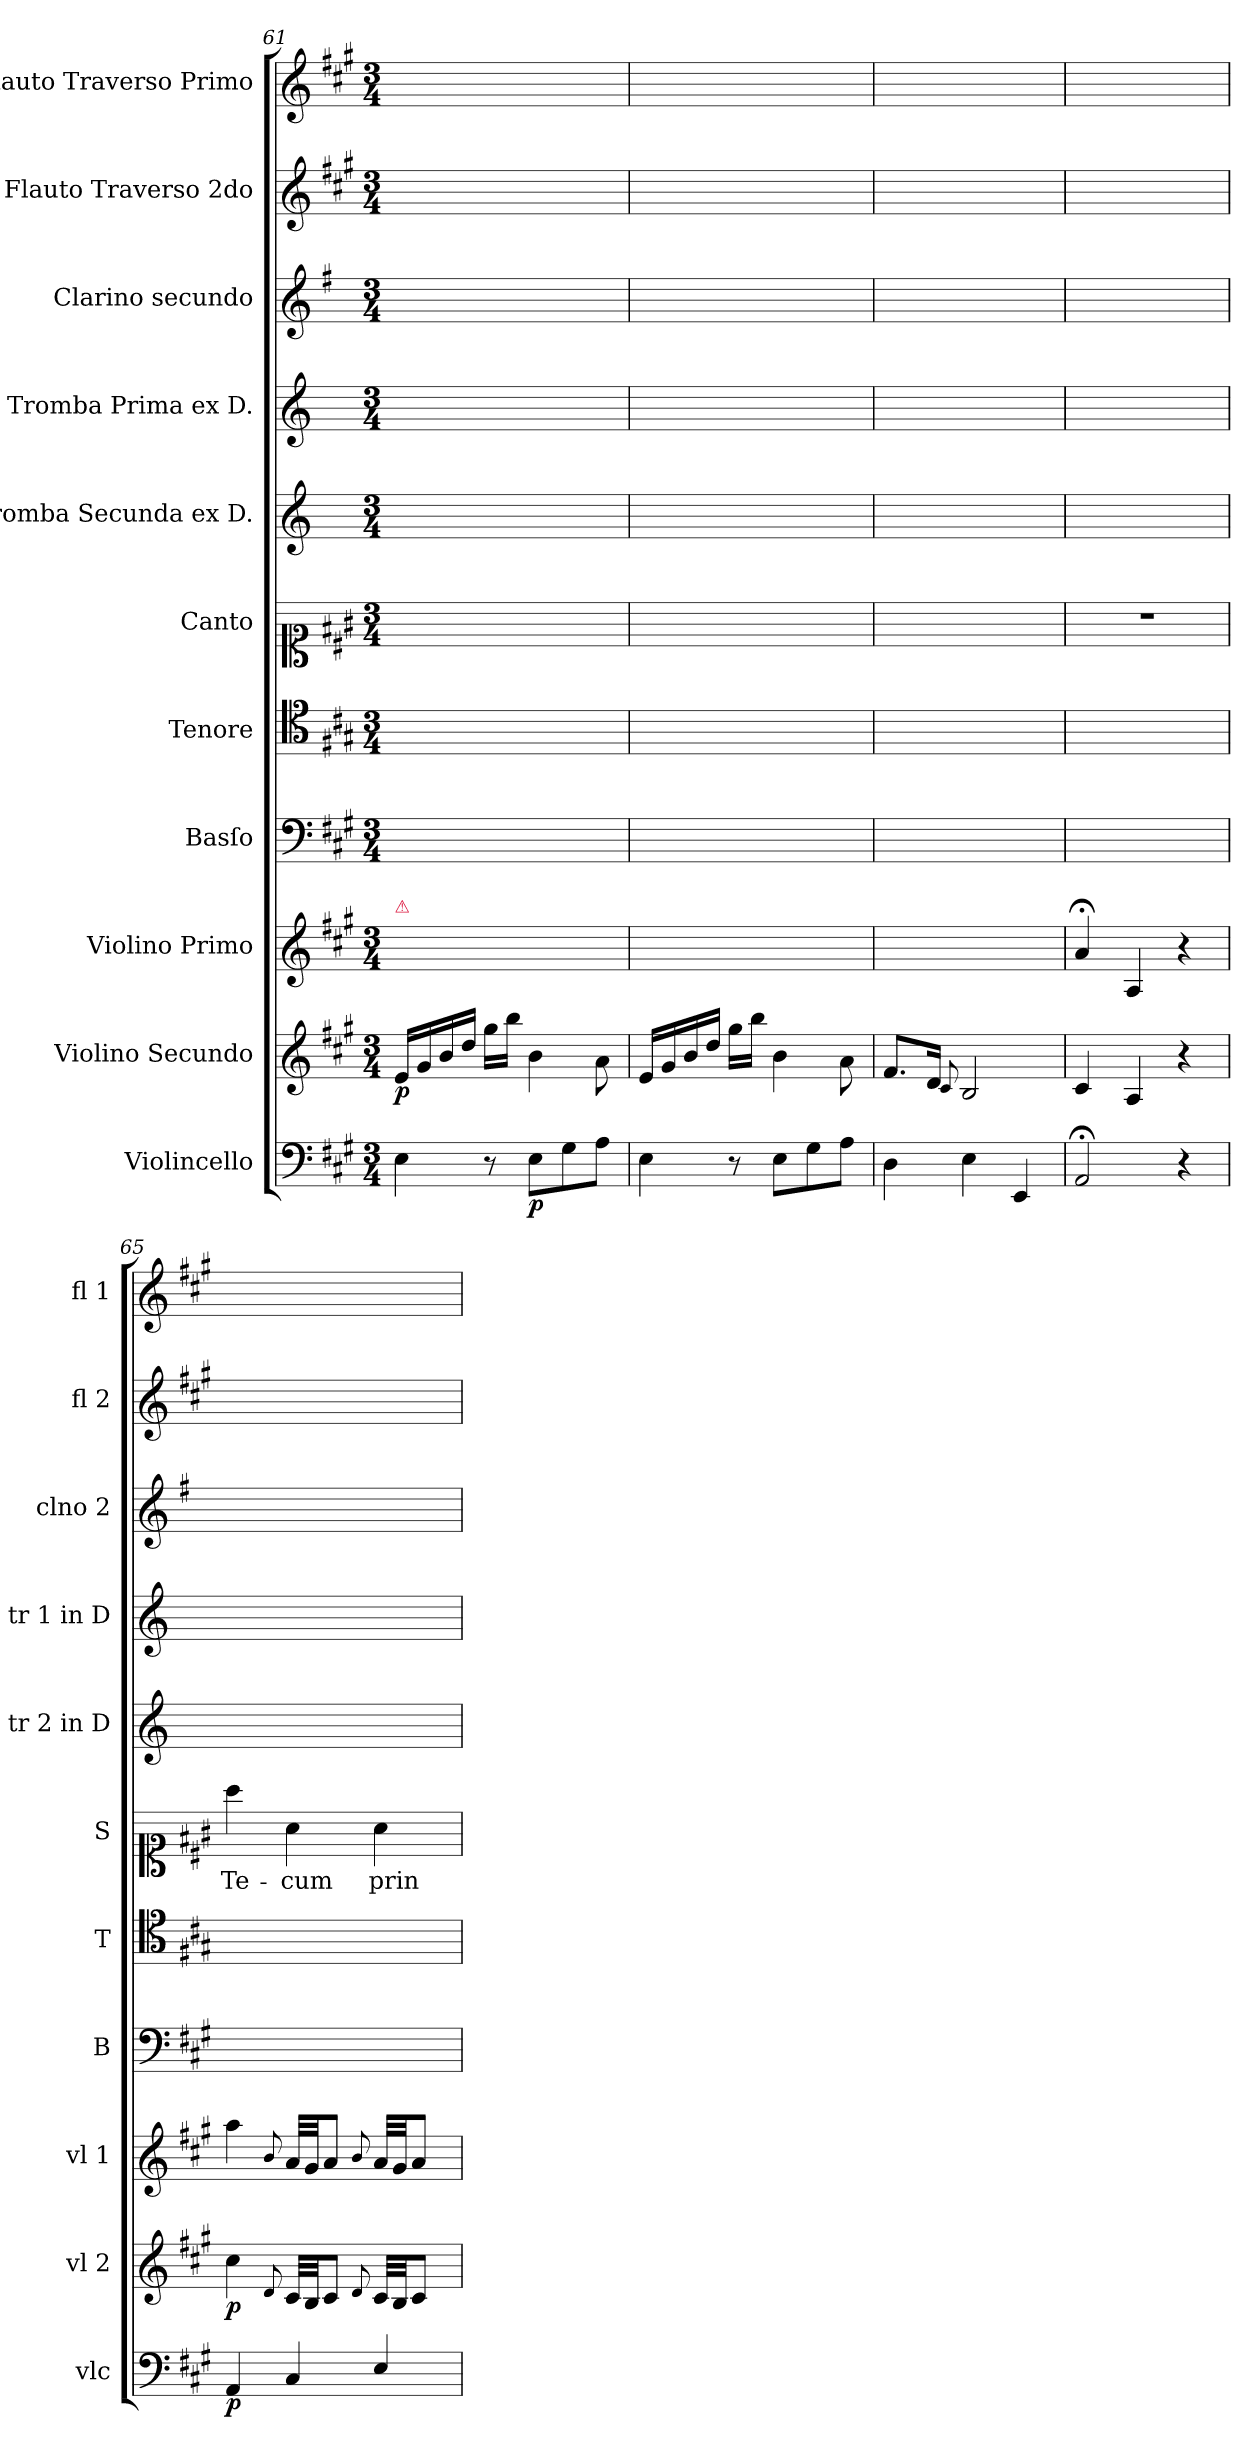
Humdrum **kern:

**kern	**dynam	**kern	**dynam	**kern	**kern	**kern	**kern	**text	**kern	**kern	**kern	**kern	**kern
*part11	*part11	*part10	*part10	*part9	*part8	*part7	*part6	*part6	*part5	*part4	*part3	*part2	*part1
*staff11	*staff11	*staff10	*staff10	*staff9	*staff8	*staff7	*staff6	*staff6	*staff5	*staff4	*staff3	*staff2	*staff1
*I"Violincello	*	*I"Violino Secundo	*	*I"Violino Primo	*I"Basſo	*I"Tenore	*I"Canto	*	*I"Tromba Secunda ex D.	*I"Tromba Prima ex D.	*I"Clarino secundo	*I"Flauto Traverso 2do	*I"Flauto Traverso Primo
*I'vlc	*	*I'vl 2	*	*I'vl 1	*I'B	*I'T	*I'S	*	*I'tr 2 in D	*I'tr 1 in D	*I'clno 2	*I'fl 2	*I'fl 1
*clefF4	*	*clefG2	*	*clefG2	*clefF4	*clefC4	*clefC1	*	*clefG2	*clefG2	*clefG2	*clefG2	*clefG2
*	*	*	*	*	*	*	*	*	*ITrd-1c-2	*ITrd-1c-2	*ITrd-1c-2	*	*
*k[f#c#g#]	*	*k[f#c#g#]	*	*k[f#c#g#]	*k[f#c#g#]	*k[f#c#g#]	*k[f#c#g#]	*	*k[f#c#]	*k[f#c#]	*k[f#c#g#]	*k[f#c#g#]	*k[f#c#g#]
*M3/4	*	*M3/4	*	*M3/4	*M3/4	*M3/4	*M3/4	*	*M3/4	*M3/4	*M3/4	*M3/4	*M3/4
=61	=61	=61	=61	=61	=61	=61	=61	=61	=61	=61	=61	=61	=61
!	!	!	!	!LO:TX:a:color=crimson:t=⚠	!	!	!	!	!	!	!	!	!
4E\	.	16e/LL	p.	16e/LLyy	2.ryy	2.ryy	2.ryy	.	2.ryy	2.ryy	2.ryy	2.ryy	2.ryy
.	.	16g#/	.	16g#/yy	.	.	.	.	.	.	.	.	.
.	.	16b/	.	16b/yy	.	.	.	.	.	.	.	.	.
.	.	16dd/JJ	.	16dd/JJyy	.	.	.	.	.	.	.	.	.
8r	.	16gg#\LL	.	16gg#\LLyy	.	.	.	.	.	.	.	.	.
.	.	16bb\JJ	.	16bb\JJyy	.	.	.	.	.	.	.	.	.
8E\L	p	4b\	.	4dd\yy	.	.	.	.	.	.	.	.	.
8G#\	.	.	.	.	.	.	.	.	.	.	.	.	.
8A\J	.	8a\	.	8cc#\yy	.	.	.	.	.	.	.	.	.
=62	=62	=62	=62	=62	=62	=62	=62	=62	=62	=62	=62	=62	=62
4E\	.	16e/LL	.	16e/LLyy	2.ryy	2.ryy	2.ryy	.	2.ryy	2.ryy	2.ryy	2.ryy	2.ryy
.	.	16g#/	.	16g#/yy	.	.	.	.	.	.	.	.	.
.	.	16b/	.	16b/yy	.	.	.	.	.	.	.	.	.
.	.	16dd/JJ	.	16dd/JJyy	.	.	.	.	.	.	.	.	.
8r	.	16gg#\LL	.	16gg#\LLyy	.	.	.	.	.	.	.	.	.
.	.	16bb\JJ	.	16bb\JJyy	.	.	.	.	.	.	.	.	.
8E\L	.	4b\	.	4dd\yy	.	.	.	.	.	.	.	.	.
8G#\	.	.	.	.	.	.	.	.	.	.	.	.	.
8A\J	.	8a\	.	8cc#\yy	.	.	.	.	.	.	.	.	.
=63	=63	=63	=63	=63	=63	=63	=63	=63	=63	=63	=63	=63	=63
4D\	.	8.f#/L	for	8.f#/Lyy	2.ryy	2.ryy	2.ryy	.	2.ryy	2.ryy	2.ryy	2.ryy	2.ryy
.	.	16d/Jk	.	16b/Jkyy	.	.	.	.	.	.	.	.	.
.	.	8qqc#/	.	8qqa/yy	.	.	.	.	.	.	.	.	.
4E\	.	2B/	.	2g#/yy	.	.	.	.	.	.	.	.	.
4EE/	.	.	.	.	.	.	.	.	.	.	.	.	.
=64	=64	=64	=64	=64	=64	=64	=64	=64	=64	=64	=64	=64	=64
2AA;<;/	.	4c#/	.	4a;</	2.ryy	2.ryy	2.r	.	2.ryy	2.ryy	2.ryy	2.ryy	2.ryy
.	.	4A/	.	4A/	.	.	.	.	.	.	.	.	.
4r	.	4r	.	4r	.	.	.	.	.	.	.	.	.
=65	=65	=65	=65	=65	=65	=65	=65	=65	=65	=65	=65	=65	=65
4AA/	p.	4cc#\	p.	4aa\	2.ryy	2.ryy	4aa\	Te-	2.ryy	2.ryy	2.ryy	2.ryy	2.ryy
.	.	8qqd/	.	8qqb/	.	.	.	.	.	.	.	.	.
4C#/	.	32c#/LLL	.	32a/LLL	.	.	4a\	-cum	.	.	.	.	.
.	.	32B/JJ	.	32g#/JJ	.	.	.	.	.	.	.	.	.
!	!	!LO:N:vis=8	!	!LO:N:vis=8	!	!	!	!	!	!	!	!	!
.	.	8.c#/J	.	8.a/J	.	.	.	.	.	.	.	.	.
.	.	8qqd/	.	8qqb/	.	.	.	.	.	.	.	.	.
4E/	.	32c#/LLL	.	32a/LLL	.	.	4a\	prin-	.	.	.	.	.
.	.	32B/JJ	.	32g#/JJ	.	.	.	.	.	.	.	.	.
!	!	!LO:N:vis=8	!	!LO:N:vis=8	!	!	!	!	!	!	!	!	!
.	.	8.c#/J	.	8.a/J	.	.	.	.	.	.	.	.	.
=	=	=	=	=	=	=	=	=	=	=	=	=	=
*-	*-	*-	*-	*-	*-	*-	*-	*-	*-	*-	*-	*-	*-
